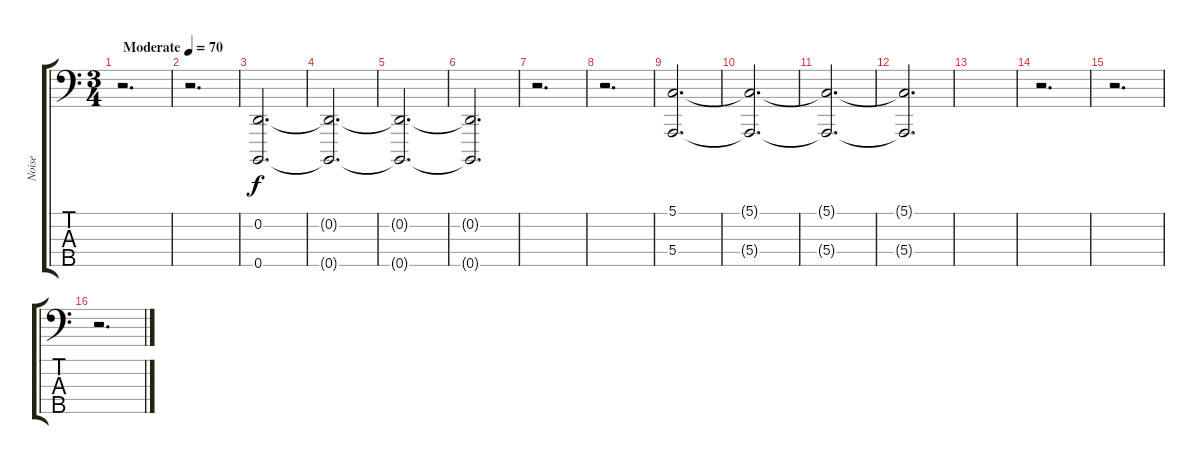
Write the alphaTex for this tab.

\track ("Noise" "Noise") {instrument applause}
\staff {score tabs}
\tuning (G2 D2 A1 E1 B0) {hide}
\ts (3 4)
\tempo (70 "Moderate")
\clef f4
\ks c
r.2{d dy f instrument applause} |
r.2{d} |
(0.2 0.5).2{d} |
(0.2{t} 0.5{t}).2{d} |
(0.2{t} 0.5{t}).2{d} |
(0.2{t} 0.5{t}).2{d volume 0} |
r.2{d} |
r.2{d} |
(5.1 5.4).2{d volume 6} |
(5.1{t} 5.4{t}).2{d} |
(5.1{t} 5.4{t}).2{d} |
(5.1{t} 5.4{t}).2{d volume 0} |
|
r.2{d} |
r.2{d} |
r.2{d}
